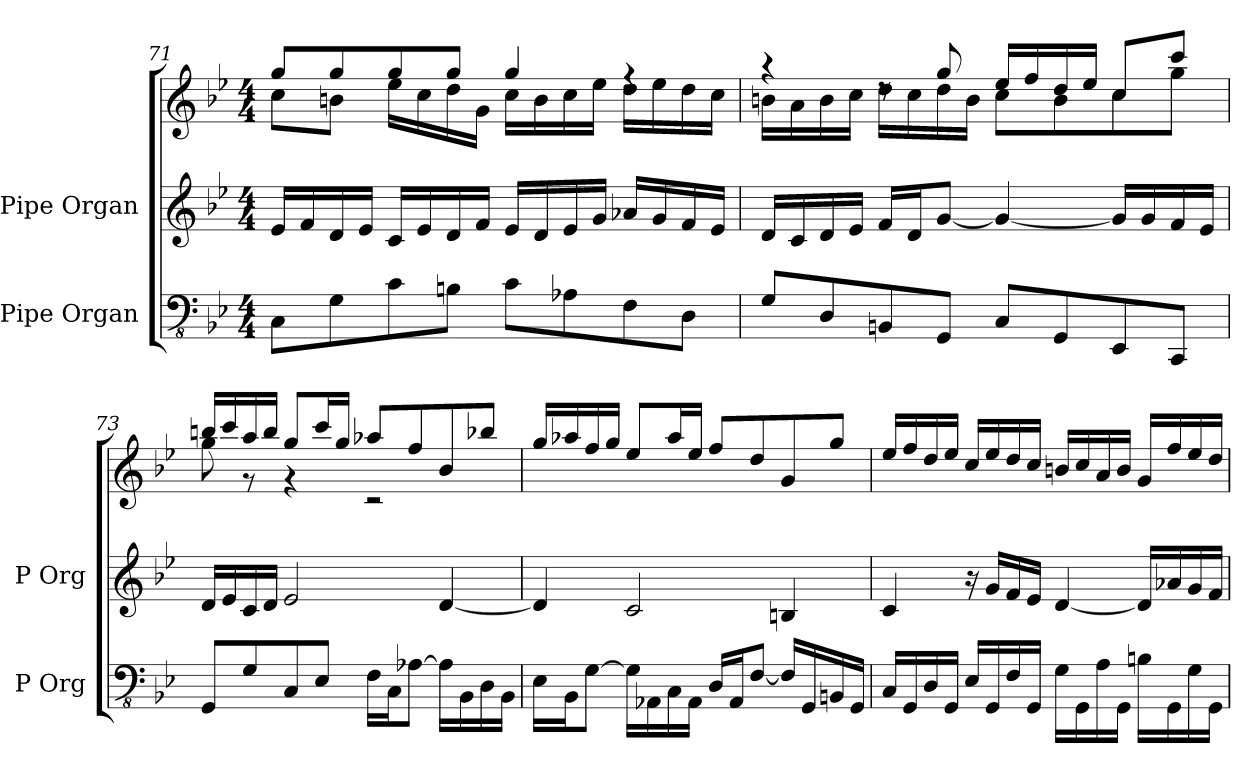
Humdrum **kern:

**kern	**kern	**kern
*part2	*part1	*part1
*staff3	*staff2	*staff1
*I"Pipe Organ	*I"Pipe Organ	*
*I'P Org	*I'P Org	*
*clefFv4	*clefG2	*clefG2
*k[b-e-]	*k[b-e-]	*k[b-e-]
*M4/4	*M4/4	*M4/4
=71	=71	=71
*	*	*^
8CC\L	16e-/LL	8gg/L	8cc\L
.	16f/	.	.
8GG\	16d/	8gg/	8bn\J
.	16e-/JJ	.	.
8C\	16c/LL	8gg/	16ee-\LL
.	16e-/	.	16cc\
8BBn\J	16d/	8gg/J	16dd\
.	16f/JJ	.	16g\JJ
8C\L	16e-/LL	4gg/	16cc\LL
.	16d/	.	16b\
8AA-X\	16e-/	.	16cc\
.	16g/JJ	.	16ee-\JJ
8FF\	16a-X/LL	4rff	16dd\LL
.	16g/	.	16ee-\
8DD\J	16f/	.	16dd\
.	16e-/JJ	.	16cc\JJ
=72	=72	=72	=72
8GG/L	16d/LL	4r	16bn\LL
.	16c/	.	16a\
8DD/	16d/	.	16b\
.	16e-/JJ	.	16cc\JJ
8BBBn/	16f/LL	8rdd	16dd\LL
.	16d/J	.	16cc\
8GGG/J	[8g/J	8gg/	16dd\
.	.	.	16b\JJ
8CC/L	4g/_	16ee-/LL	8cc\L
.	.	16ff/	.
8GGG/	.	16dd/	8b\
.	.	16ee-/JJ	.
8EEE-/	16g/LL]	8cc/L	8cc\
.	16g/	.	.
8CCC/J	16f/	8ccc/J	8gg\J
.	16e-/JJ	.	.
!!LO:PB:g=z	!!
=73	=73	=73	=73
8GGG/L	16d/LL	16bbn/LL	8gg\
.	16e-/	16ccc/	.
8GG/	16c/	16aa/	8r
.	16d/JJ	16bb/JJ	.
8CC/	2e-/	8gg/L	4r
8EE-/J	.	16ccc/L	.
.	.	16gg/JJ	.
16FF\LL	.	8aa-X/L	2r
16CC\J	.	.	.
[8AA-X\J	.	8ff/	.
16AA-\LL]	[4d/	8b-/	.
16BBB-\	.	.	.
16DD\	.	8bb-X/J	.
16BBB-\JJ	.	.	.
*	*	*v	*v
=74	=74	=74
16EE-\LL	4d/]	16gg/LL
16BBB-\J	.	16aa-X/
[8GG\J	.	16ff/
.	.	16gg/JJ
16GG\LL]	2c/	8ee-/L
16AAA-X\	.	.
16CC\	.	16aa-/L
16AAA-\JJ	.	16ee-/JJ
16DD/LL	.	8ff/L
16AAA-/J	.	.
[8FF/J	.	8dd/
16FF/LL]	4Bn/	8g/
16GGG/	.	.
16BBBn/	.	8gg/J
16GGG/JJ	.	.
=75	=75	=75
16CC/LL	4c/	16ee-/LL
16GGG/	.	16ff/
16DD/	.	16dd/
16GGG/JJ	.	16ee-/JJ
16EE-/LL	16r	16cc/LL
16GGG/	16g/LL	16ee-/
16FF/	16f/	16dd/
16GGG/JJ	16e-/JJ	16cc/JJ
16GG\LL	[4d/	16bn/LL
16GGG\	.	16cc/
16AA\	.	16a/
16GGG\JJ	.	16b/JJ
16BBn\LL	16d/LL]	16g/LL
16GGG\	16a-X/	16ff/
16GG\	16g/	16ee-/
16GGG\JJ	16f/JJ	16dd/JJ
=	=	=
*-	*-	*-
